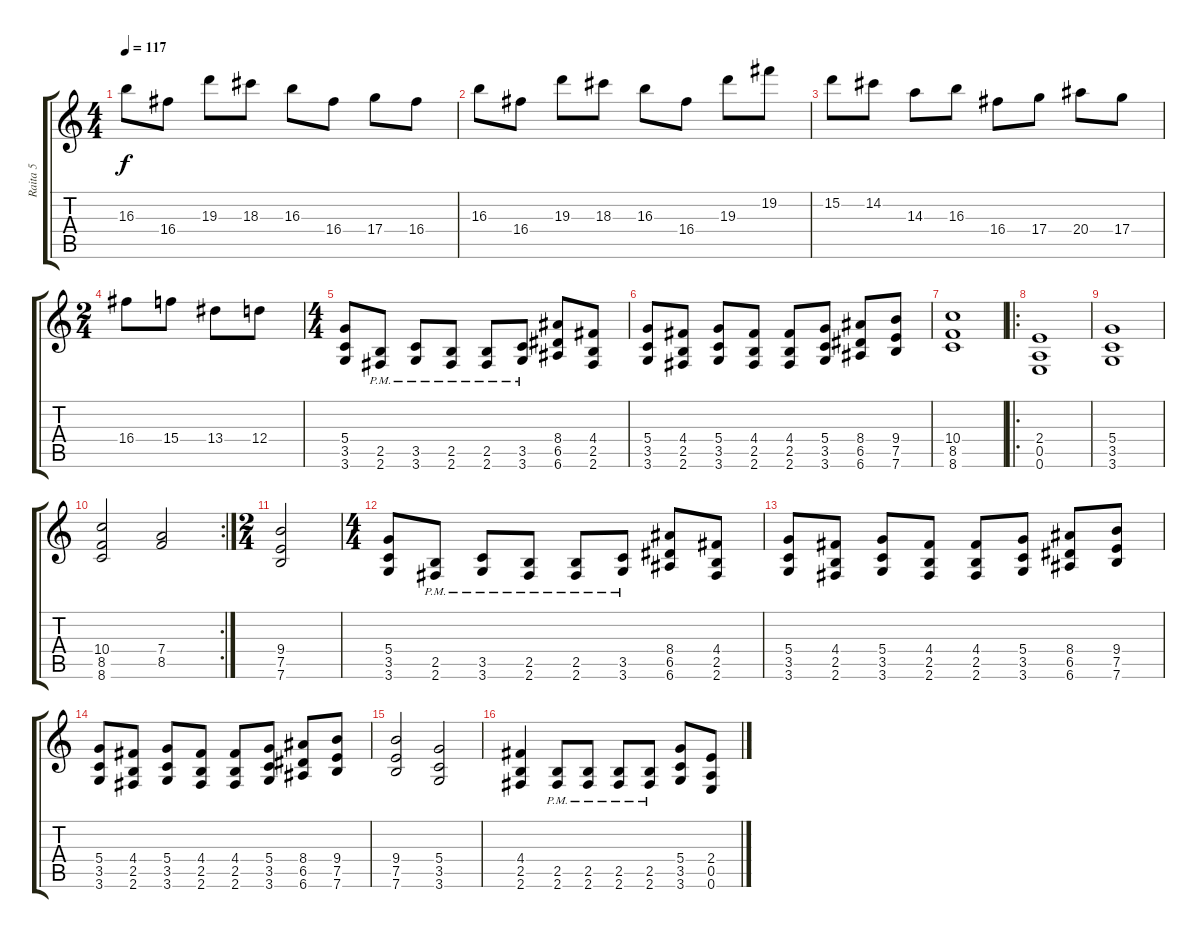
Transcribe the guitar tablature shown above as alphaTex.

\track ("Raita 5" "Raita 5") {instrument distortionguitar}
\staff {score tabs}
\tuning (E4 B3 G3 D3 A2 E2) {hide}
\ts (4 4)
\tempo 117
\clef g2
\ks c
16.3.8{dy f} 16.4.8 19.3.8 18.3.8 16.3.8 16.4.8 17.4.8 16.4.8 |
16.3.8 16.4.8 19.3.8 18.3.8 16.3.8 16.4.8 19.3.8 19.2.8 |
15.2.8 14.2.8 14.3.8 16.3.8 16.4.8 17.4.8 20.4.8 17.4.8 |
\ts (2 4)
16.4.8 15.4.8 13.4.8 12.4.8 |
\ts (4 4)
(5.4 3.5 3.6).8 (2.5{pm} 2.6{pm}).8 (3.5{pm} 3.6{pm}).8 (2.5{pm} 2.6{pm}).8 (2.5{pm} 2.6{pm}).8 (3.5{pm} 3.6{pm}).8 (8.4 6.5 6.6).8 (4.4 2.5 2.6).8 |
(5.4 3.5 3.6).8 (4.4 2.5 2.6).8 (5.4 3.5 3.6).8 (4.4 2.5 2.6).8 (4.4 2.5 2.6).8 (5.4 3.5 3.6).8 (8.4 6.5 6.6).8 (9.4 7.5 7.6).8 |
(10.4 8.5 8.6).1 |
\ro
(2.4 0.5 0.6).1 |
(5.4 3.5 3.6).1 |
\rc 2
(10.4 8.5 8.6).2 (7.4 8.5).2 |
\ts (2 4)
(9.4 7.5 7.6).2 |
\ts (4 4)
(5.4 3.5 3.6).8 (2.5{pm} 2.6{pm}).8 (3.5{pm} 3.6{pm}).8 (2.5{pm} 2.6{pm}).8 (2.5{pm} 2.6{pm}).8 (3.5{pm} 3.6{pm}).8 (8.4 6.5 6.6).8 (4.4 2.5 2.6).8 |
(5.4 3.5 3.6).8 (4.4 2.5 2.6).8 (5.4 3.5 3.6).8 (4.4 2.5 2.6).8 (4.4 2.5 2.6).8 (5.4 3.5 3.6).8 (8.4 6.5 6.6).8 (9.4 7.5 7.6).8 |
(5.4 3.5 3.6).8 (4.4 2.5 2.6).8 (5.4 3.5 3.6).8 (4.4 2.5 2.6).8 (4.4 2.5 2.6).8 (5.4 3.5 3.6).8 (8.4 6.5 6.6).8 (9.4 7.5 7.6).8 |
(9.4 7.5 7.6).2 (5.4 3.5 3.6).2 |
(4.4 2.5 2.6).4 (2.5{pm} 2.6{pm}).8 (2.5{pm} 2.6{pm}).8 (2.5{pm} 2.6{pm}).8 (2.5{pm} 2.6{pm}).8 (5.4 3.5 3.6).8 (2.4 0.5 0.6).8
